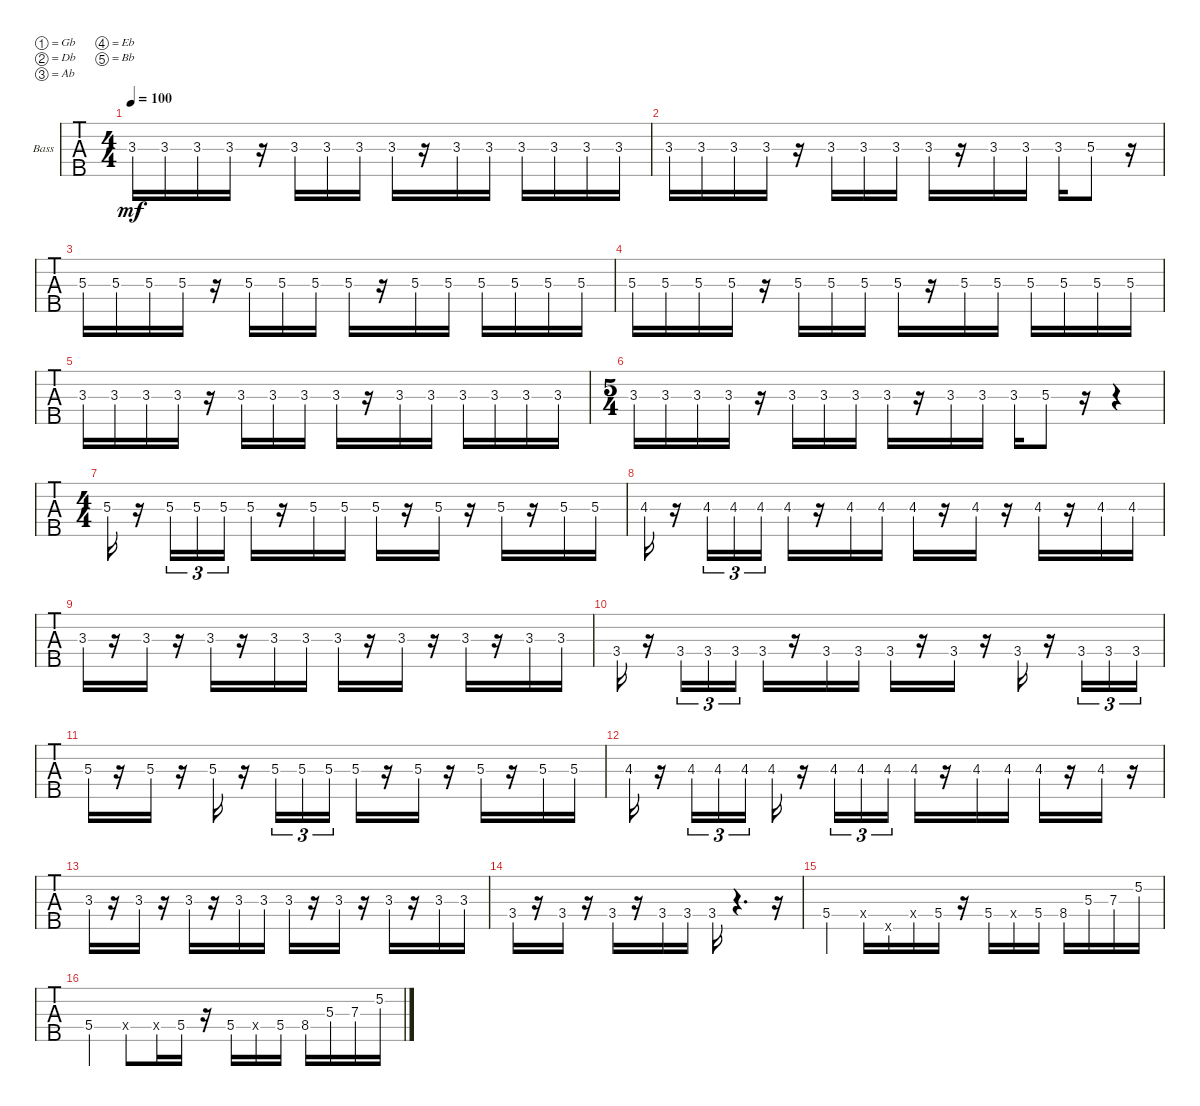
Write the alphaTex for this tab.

\defaultSystemsLayout 4
\bracketExtendMode groupsimilarinstruments
\firstSystemTrackNameOrientation horizontal
\otherSystemsTrackNameOrientation horizontal
\track ("Chad" "Bass") {instrument electricbassfinger}
\staff {tabs}
\tuning (Gb2 Db2 Ab1 Eb1 Bb0)
\ts (4 4)
\tempo 100
\clef f4
\ks c
3.3{st}.16{dy mf} 3.3{st}.16 3.3{st}.16 3.3{st}.16 r.16 3.3{st}.16 3.3{st}.16 3.3{st}.16 3.3{st}.16 r.16 3.3{st}.16 3.3{st}.16 3.3{st}.16 3.3{st}.16 3.3{st}.16 3.3{st}.16 |
3.3{st}.16 3.3{st}.16 3.3{st}.16 3.3{st}.16 r.16 3.3{st}.16 3.3{st}.16 3.3{st}.16 3.3{st}.16 r.16 3.3{st}.16 3.3{st}.16 3.3{st}.16 5.3.8 r.16 |
5.3{st}.16 5.3{st}.16 5.3{st}.16 5.3{st}.16 r.16 5.3{st}.16 5.3{st}.16 5.3{st}.16 5.3{st}.16 r.16 5.3{st}.16 5.3{st}.16 5.3{st}.16 5.3{st}.16 5.3{st}.16 5.3{st}.16 |
5.3{st}.16 5.3{st}.16 5.3{st}.16 5.3{st}.16 r.16 5.3{st}.16 5.3{st}.16 5.3{st}.16 5.3{st}.16 r.16 5.3{st}.16 5.3{st}.16 5.3{st}.16 5.3{st}.16 5.3{st}.16 5.3{st}.16 |
3.3{st}.16 3.3{st}.16 3.3{st}.16 3.3{st}.16 r.16 3.3{st}.16 3.3{st}.16 3.3{st}.16 3.3{st}.16 r.16 3.3{st}.16 3.3{st}.16 3.3{st}.16 3.3{st}.16 3.3{st}.16 3.3{st}.16 |
\ts (5 4)
3.3{st}.16 3.3{st}.16 3.3{st}.16 3.3{st}.16 r.16 3.3{st}.16 3.3{st}.16 3.3{st}.16 3.3{st}.16 r.16 3.3{st}.16 3.3{st}.16 3.3{st}.16 5.3.8 r.16 r.4 |
\ts (4 4)
5.3.16 r.16 5.3.16{tu (3 2)} 5.3.16{tu (3 2)} 5.3.16{tu (3 2)} 5.3.16 r.16 5.3.16 5.3.16 5.3.16 r.16 5.3.16 r.16 5.3.16 r.16 5.3.16 5.3.16 |
4.3.16 r.16 4.3.16{tu (3 2)} 4.3.16{tu (3 2)} 4.3.16{tu (3 2)} 4.3.16 r.16 4.3.16 4.3.16 4.3.16 r.16 4.3.16 r.16 4.3.16 r.16 4.3.16 4.3.16 |
3.3.16 r.16 3.3.16 r.16 3.3.16 r.16 3.3.16 3.3.16 3.3.16 r.16 3.3.16 r.16 3.3.16 r.16 3.3.16 3.3.16 |
3.4.16 r.16 3.4.16{tu (3 2)} 3.4.16{tu (3 2)} 3.4.16{tu (3 2)} 3.4.16 r.16 3.4.16 3.4.16 3.4.16 r.16 3.4.16 r.16 3.4.16 r.16 3.4.16{tu (3 2)} 3.4.16{tu (3 2)} 3.4.16{tu (3 2)} |
5.3.16 r.16 5.3.16 r.16 5.3.16 r.16 5.3.16{tu (3 2)} 5.3.16{tu (3 2)} 5.3.16{tu (3 2)} 5.3.16 r.16 5.3.16 r.16 5.3.16 r.16 5.3.16 5.3.16 |
4.3.16 r.16 4.3.16{tu (3 2)} 4.3.16{tu (3 2)} 4.3.16{tu (3 2)} 4.3.16 r.16 4.3.16{tu (3 2)} 4.3.16{tu (3 2)} 4.3.16{tu (3 2)} 4.3.16 r.16 4.3.16 4.3.16 4.3.16 r.16 4.3.16 r.16 |
3.3.16 r.16 3.3.16 r.16 3.3.16 r.16 3.3.16 3.3.16 3.3.16 r.16 3.3.16 r.16 3.3.16 r.16 3.3.16 3.3.16 |
3.4.16 r.16 3.4.16 r.16 3.4.16 r.16 3.4.16 3.4.16 3.4.16 r.4{d} r.16 |
5.4.4 5.4{hac x}.16 0.5{x}.16 0.4{x}.16 5.4.16 r.16 5.4.16 0.4{x}.16 5.4.16 8.4.16 5.3.16 7.3.16 5.2.16 |
5.4.4 5.4{hac x}.8 0.4{x}.16 5.4.16 r.16 5.4.16 0.4{x}.16 5.4.16 8.4.16 5.3.16 7.3.16 5.2.16
